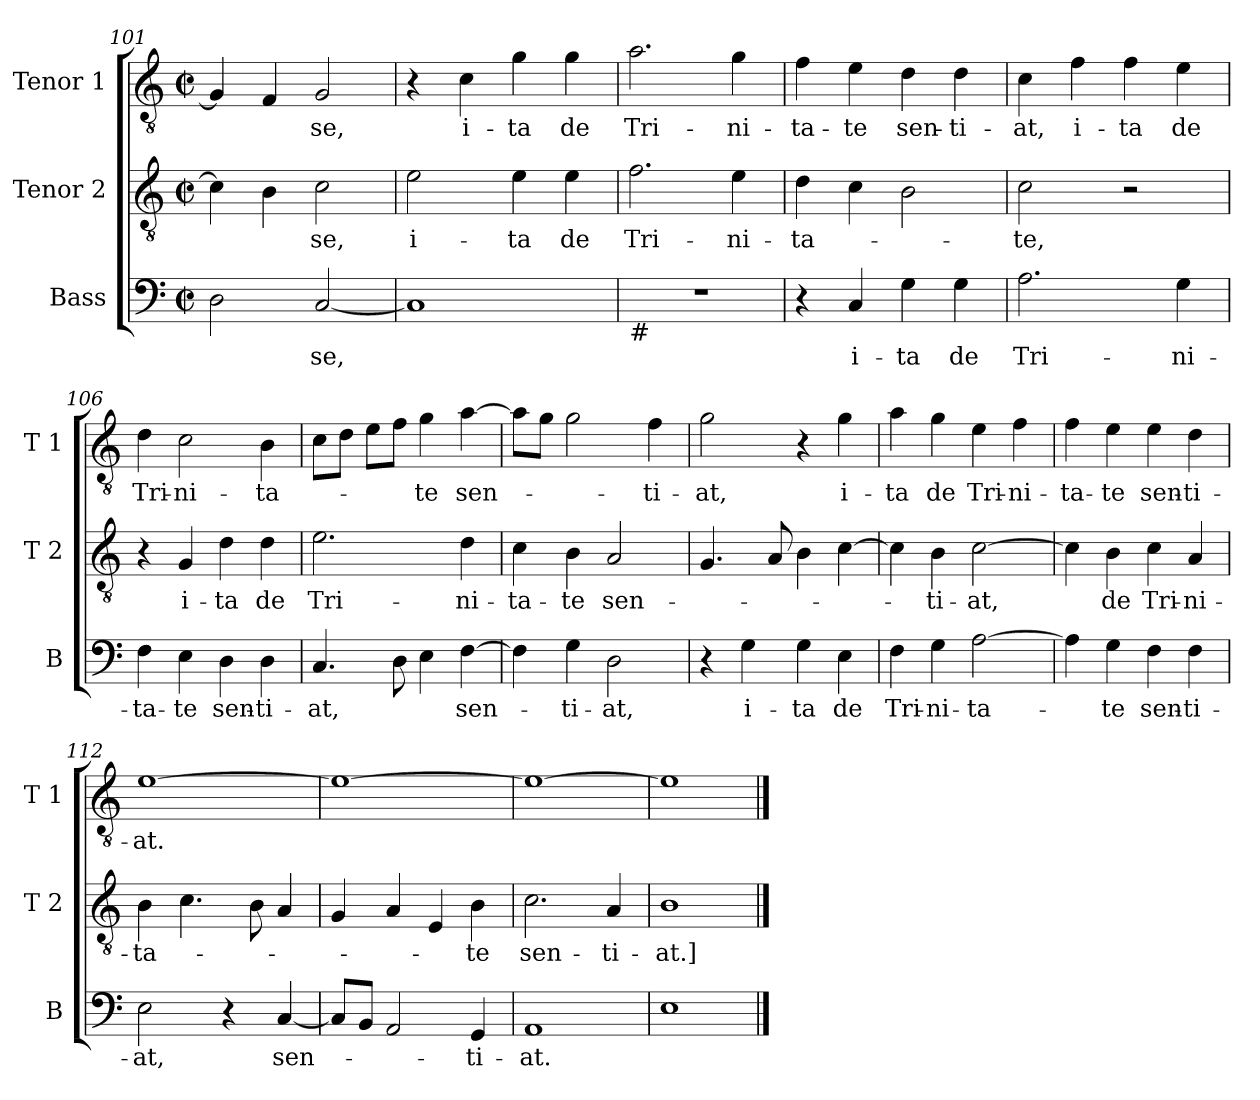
**kern	**text	**kern	**text	**kern	**text
*part3	*part3	*part2	*part2	*part1	*part1
*staff3	*staff3	*staff2	*staff2	*staff1	*staff1
*I"Bass	*	*I"Tenor 2	*	*I"Tenor 1	*
*I'B	*	*I'T 2	*	*I'T 1	*
*clefF4	*	*clefGv2	*	*clefGv2	*
*k[]	*	*k[]	*	*k[]	*
*C:	*	*C:	*	*C:	*
*M2/2	*	*M2/2	*	*M2/2	*
*met(c|)	*	*met(c|)	*	*met(c|)	*
=101	=101	=101	=101	=101	=101
2D\	.	4c\]	.	4G/]	.
.	.	4B\	.	4F/	.
!	!LO:LY:b	!	!LO:LY:b	!	!LO:LY:b
[2C/	-se,	2c\	-se,	2G/	-se,
=102	=102	=102	=102	=102	=102
!	!	!	!LO:LY:b	!	!
1C]	.	2e\	i-	4r	.
!	!	!	!	!	!LO:LY:b
.	.	.	.	4c\	i-
!	!	!	!LO:LY:b	!	!LO:LY:b
.	.	4e\	-ta	4g\	-ta
!	!	!	!LO:LY:b	!	!LO:LY:b
.	.	4e\	de	4g\	de
=103	=103	=103	=103	=103	=103
!LO:TX:b:t=#	!	!	!	!	!
!	!	!	!LO:LY:b	!	!LO:LY:b
1r	.	2.f\	Tri-	2.a\	Tri-
!	!	!	!LO:LY:b	!	!LO:LY:b
.	.	4e\	-ni-	4g\	-ni-
!!LO:LB:g=z
=104	=104	=104	=104	=104	=104
!	!	!	!LO:LY:b	!	!LO:LY:b
4r	.	4d\	-ta-	4f\	-ta-
!	!LO:LY:b	!	!	!	!LO:LY:b
4C/	i-	4c\	.	4e\	-te
!	!LO:LY:b	!	!	!	!LO:LY:b
4G\	-ta	2B\	.	4d\	sen-
!	!LO:LY:b	!	!	!	!LO:LY:b
4G\	de	.	.	4d\	-ti-
=105	=105	=105	=105	=105	=105
!	!LO:LY:b	!	!LO:LY:b	!	!LO:LY:b
2.A\	Tri-	2c\	-te,	4c\	-at,
!	!	!	!	!	!LO:LY:b
.	.	.	.	4f\	i-
!	!	!	!	!	!LO:LY:b
.	.	2r	.	4f\	-ta
!	!LO:LY:b	!	!	!	!LO:LY:b
4G\	-ni-	.	.	4e\	de
=106	=106	=106	=106	=106	=106
!	!LO:LY:b	!	!	!	!LO:LY:b
4F\	-ta-	4r	.	4d\	Tri-
!	!LO:LY:b	!	!LO:LY:b	!	!LO:LY:b
4E\	-te	4G/	i-	2c\	-ni-
!	!LO:LY:b	!	!LO:LY:b	!	!
4D\	sen-	4d\	-ta	.	.
!	!LO:LY:b	!	!LO:LY:b	!	!LO:LY:b
4D\	-ti-	4d\	de	4B\	-ta-
=107	=107	=107	=107	=107	=107
!	!LO:LY:b	!	!LO:LY:b	!	!
4.C/	-at,	2.e\	Tri-	8c\L	.
.	.	.	.	8d\J	.
.	.	.	.	8e\L	.
8D\	.	.	.	8f\J	.
!	!	!	!	!	!LO:LY:b
4E\	.	.	.	4g\	-te
!	!LO:LY:b	!	!LO:LY:b	!	!LO:LY:b
[4F\	sen-	4d\	-ni-	[4a\	sen-
=108	=108	=108	=108	=108	=108
!	!	!	!LO:LY:b	!	!
4F\]	.	4c\	-ta-	8a\L]	.
.	.	.	.	8g\J	.
!	!LO:LY:b	!	!LO:LY:b	!	!
4G\	-ti-	4B\	-te	2g\	.
!	!LO:LY:b	!	!LO:LY:b	!	!
2D\	-at,	2A/	sen-	.	.
!	!	!	!	!	!LO:LY:b
.	.	.	.	4f\	-ti-
=109	=109	=109	=109	=109	=109
!	!	!	!	!	!LO:LY:b
4r	.	4.G/	.	2g\	-at,
!	!LO:LY:b	!	!	!	!
4G\	i-	.	.	.	.
.	.	8A/	.	.	.
!	!LO:LY:b	!	!	!	!
4G\	-ta	4B\	.	4r	.
!	!LO:LY:b	!	!	!	!LO:LY:b
4E\	de	[4c\	.	4g\	i-
!!LO:LB:g=z
=110	=110	=110	=110	=110	=110
!	!LO:LY:b	!	!	!	!LO:LY:b
4F\	Tri-	4c\]	.	4a\	-ta
!	!LO:LY:b	!	!LO:LY:b	!	!LO:LY:b
4G\	-ni-	4B\	-ti-	4g\	de
!	!LO:LY:b	!	!LO:LY:b	!	!LO:LY:b
[2A\	-ta-	[2c\	-at,	4e\	Tri-
!	!	!	!	!	!LO:LY:b
.	.	.	.	4f\	-ni-
=111	=111	=111	=111	=111	=111
!	!	!	!	!	!LO:LY:b
4A\]	.	4c\]	.	4f\	-ta-
!	!LO:LY:b	!	!LO:LY:b	!	!LO:LY:b
4G\	-te	4B\	de	4e\	-te
!	!LO:LY:b	!	!LO:LY:b	!	!LO:LY:b
4F\	sen-	4c\	Tri-	4e\	sen-
!	!LO:LY:b	!	!LO:LY:b	!	!LO:LY:b
4F\	-ti-	4A/	-ni-	4d\	-ti-
=112	=112	=112	=112	=112	=112
!	!LO:LY:b	!	!LO:LY:b	!	!LO:LY:b
2E\	-at,	4B\	-ta-	[1e	-at.
.	.	4.c\	.	.	.
4r	.	.	.	.	.
.	.	8B\	.	.	.
!	!LO:LY:b	!	!	!	!
[4C/	sen-	4A/	.	.	.
=113	=113	=113	=113	=113	=113
8C/L]	.	4G/	.	1e_	.
8BB/J	.	.	.	.	.
2AA/	.	4A/	.	.	.
.	.	4E/	.	.	.
!	!LO:LY:b	!	!LO:LY:b	!	!
4GG/	-ti-	4B\	-te	.	.
=114	=114	=114	=114	=114	=114
!	!LO:LY:b	!	!LO:LY:b	!	!
1AA	-at.	2.c\	sen-	1e_	.
!	!	!	!LO:LY:b	!	!
.	.	4A/	-ti-	.	.
=115	=115	=115	=115	=115	=115
!	!	!	!LO:LY:b	!	!
1E	.	1B	-at.]	1e]	.
==	==	==	==	==	==
*-	*-	*-	*-	*-	*-
